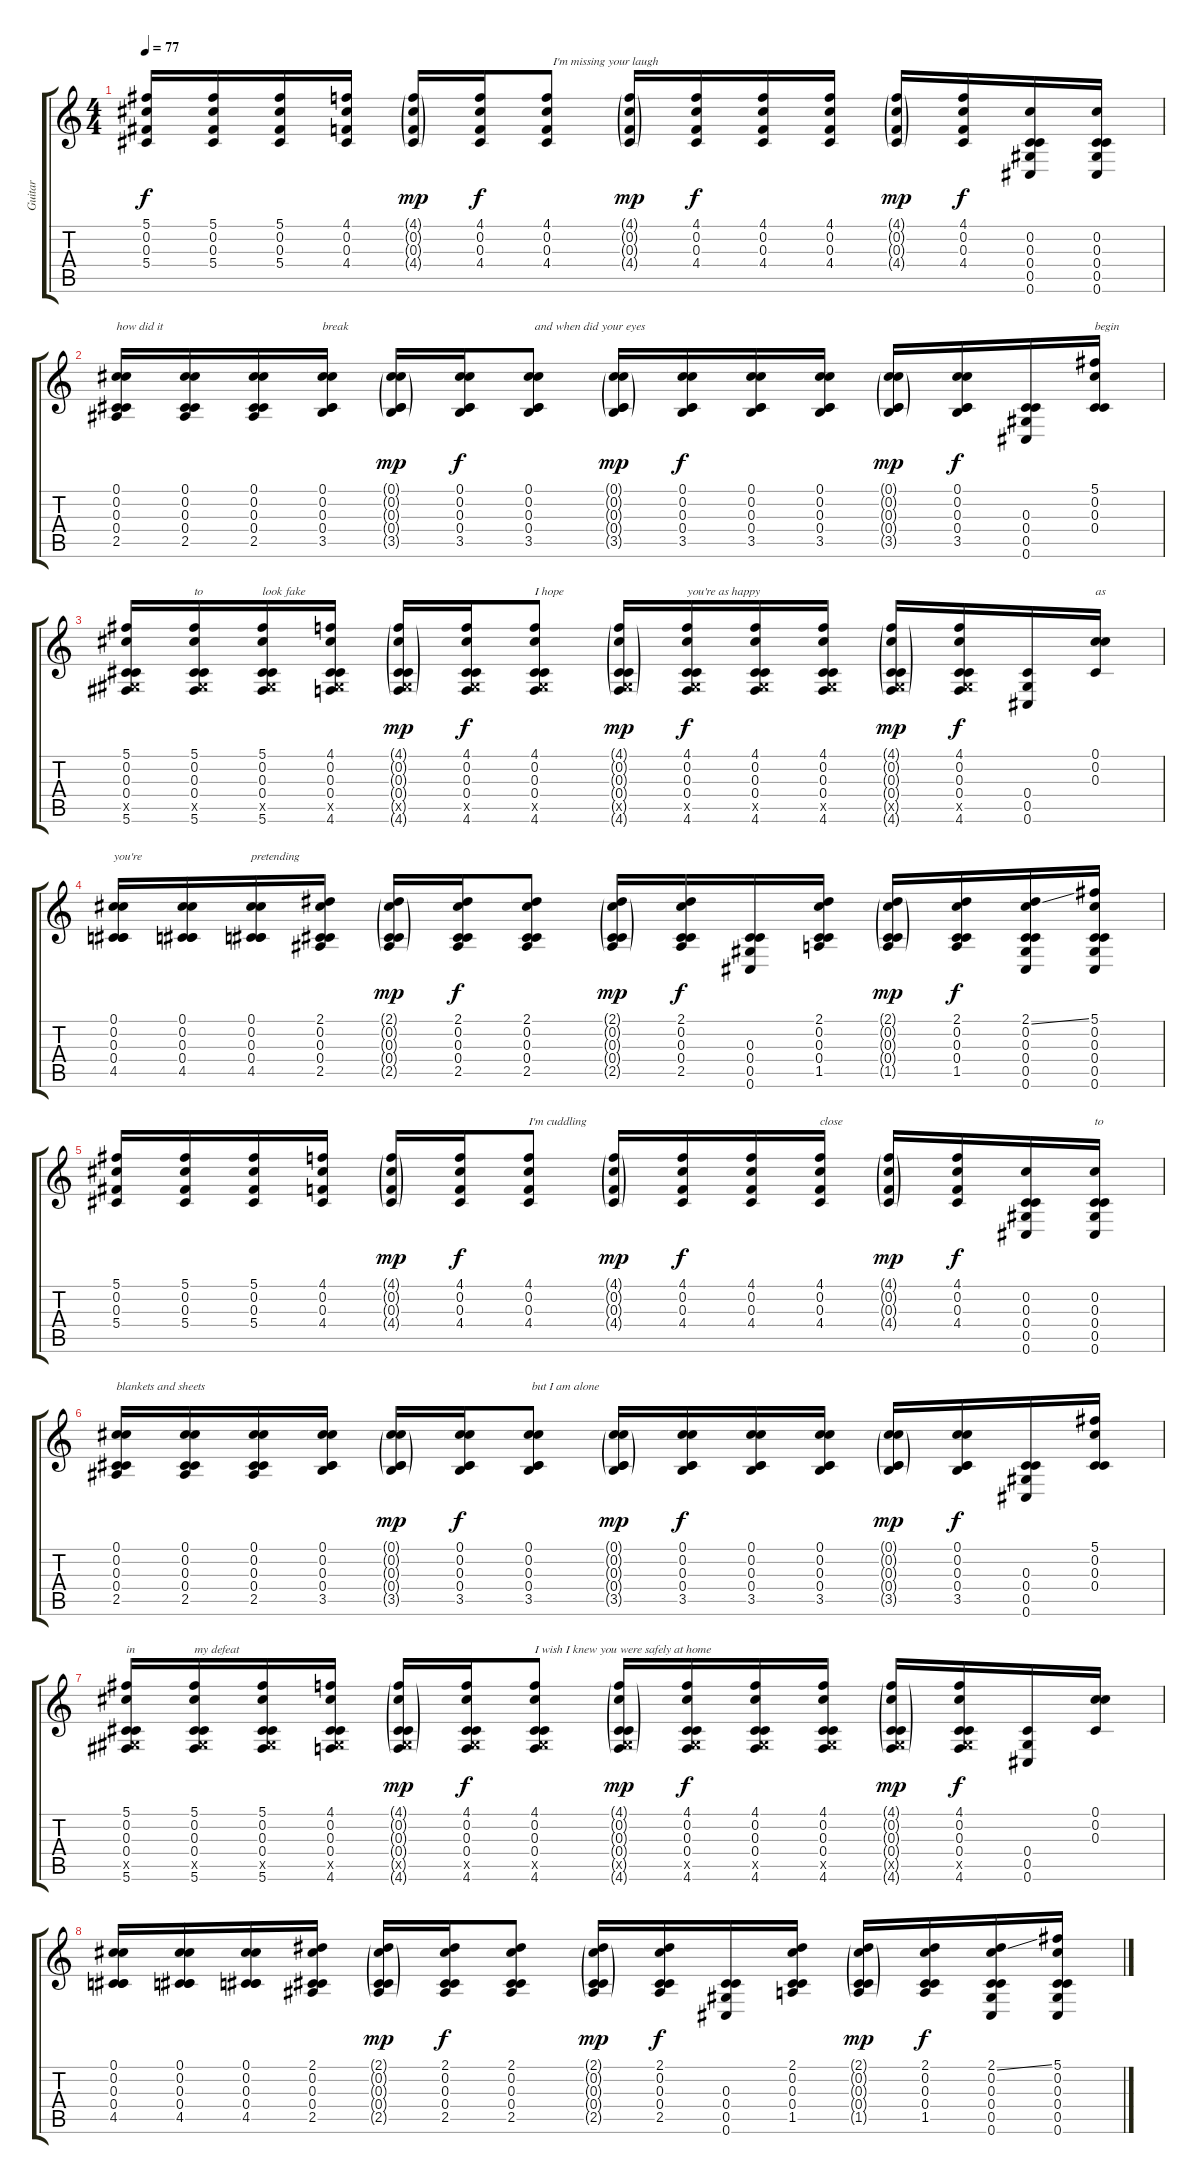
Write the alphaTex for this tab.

\track ("Guitar" "Guitar") {instrument acousticguitarsteel}
\staff {score tabs}
\tuning (Db4 Db4 Db3 Db3 Ab2 Db2) {hide}
\ts (4 4)
\tempo 77
\clef g2
\ks c
(5.1 0.2 0.3 5.4).16{dy f} (5.1 0.2 0.3 5.4).16 (5.1 0.2 0.3 5.4).16 (4.1 0.2 0.3 4.4).16 (4.1{g} 0.2{g} 0.3{g} 4.4{g}).16{dy mp} (4.1 0.2 0.3 4.4).16{dy f} (4.1 0.2 0.3 4.4).8{txt "  I'm missing your laugh"} (4.1{g} 0.2{g} 0.3{g} 4.4{g}).16{dy mp} (4.1 0.2 0.3 4.4).16{dy f} (4.1 0.2 0.3 4.4).16 (4.1 0.2 0.3 4.4).16 (4.1{g} 0.2{g} 0.3{g} 4.4{g}).16{dy mp} (4.1 0.2 0.3 4.4).16{dy f} (0.2 0.3 0.4 0.5 0.6).16 (0.2 0.3 0.4 0.5 0.6).16 |
(0.1 0.2 0.3 0.4 2.5).16{txt "how did it"} (0.1 0.2 0.3 0.4 2.5).16 (0.1 0.2 0.3 0.4 2.5).16 (0.1 0.2 0.3 0.4 3.5).16{txt "break"} (0.1{g} 0.2{g} 0.3{g} 0.4{g} 3.5{g}).16{dy mp} (0.1 0.2 0.3 0.4 3.5).16{dy f} (0.1 0.2 0.3 0.4 3.5).8{txt "  and when did your eyes"} (0.1{g} 0.2{g} 0.3{g} 0.4{g} 3.5{g}).16{dy mp} (0.1 0.2 0.3 0.4 3.5).16{dy f} (0.1 0.2 0.3 0.4 3.5).16 (0.1 0.2 0.3 0.4 3.5).16 (0.1{g} 0.2{g} 0.3{g} 0.4{g} 3.5{g}).16{dy mp} (0.1 0.2 0.3 0.4 3.5).16{dy f} (0.3 0.4 0.5 0.6).16 (5.1 0.2 0.3 0.4).16{txt "begin"} |
(5.1 0.2 0.3 0.4 0.5{x} 5.6).16 (5.1 0.2 0.3 0.4 0.5{x} 5.6).16{txt "to"} (5.1 0.2 0.3 0.4 0.5{x} 5.6).16{txt "look fake"} (4.1 0.2 0.3 0.4 0.5{x} 4.6).16 (4.1{g} 0.2{g} 0.3{g} 0.4{g} 0.5{g x} 4.6{g}).16{dy mp} (4.1 0.2 0.3 0.4 0.5{x} 4.6).16{dy f} (4.1 0.2 0.3 0.4 0.5{x} 4.6).8{txt "I hope"} (4.1{g} 0.2{g} 0.3{g} 0.4{g} 0.5{g x} 4.6{g}).16{dy mp} (4.1 0.2 0.3 0.4 0.5{x} 4.6).16{txt "you're as happy" dy f} (4.1 0.2 0.3 0.4 0.5{x} 4.6).16 (4.1 0.2 0.3 0.4 0.5{x} 4.6).16 (4.1{g} 0.2{g} 0.3{g} 0.4{g} 0.5{g x} 4.6{g}).16{dy mp} (4.1 0.2 0.3 0.4 0.5{x} 4.6).16{dy f} (0.4 0.5 0.6).16 (0.1 0.2 0.3).16{txt "as"} |
(0.1 0.2 0.3 0.4 4.5).16{txt "you're"} (0.1 0.2 0.3 0.4 4.5).16 (0.1 0.2 0.3 0.4 4.5).16{txt "pretending"} (2.1 0.2 0.3 0.4 2.5).16 (2.1{g} 0.2{g} 0.3{g} 0.4{g} 2.5{g}).16{dy mp} (2.1 0.2 0.3 0.4 2.5).16{dy f} (2.1 0.2 0.3 0.4 2.5).8 (2.1{g} 0.2{g} 0.3{g} 0.4{g} 2.5{g}).16{dy mp} (2.1 0.2 0.3 0.4 2.5).16{dy f} (0.3 0.4 0.5 0.6).16 (2.1 0.2 0.3 0.4 1.5).16 (2.1{g} 0.2{g} 0.3{g} 0.4{g} 1.5{g}).16{dy mp} (2.1 0.2 0.3 0.4 1.5).16{dy f} (2.1{ss} 0.2 0.3 0.4 0.5 0.6).16 (5.1 0.2 0.3 0.4 0.5 0.6).16 |
(5.1 0.2 0.3 5.4).16 (5.1 0.2 0.3 5.4).16 (5.1 0.2 0.3 5.4).16 (4.1 0.2 0.3 4.4).16 (4.1{g} 0.2{g} 0.3{g} 4.4{g}).16{dy mp} (4.1 0.2 0.3 4.4).16{dy f} (4.1 0.2 0.3 4.4).8{txt "I'm cuddling"} (4.1{g} 0.2{g} 0.3{g} 4.4{g}).16{dy mp} (4.1 0.2 0.3 4.4).16{dy f} (4.1 0.2 0.3 4.4).16 (4.1 0.2 0.3 4.4).16{txt "close"} (4.1{g} 0.2{g} 0.3{g} 4.4{g}).16{dy mp} (4.1 0.2 0.3 4.4).16{dy f} (0.2 0.3 0.4 0.5 0.6).16 (0.2 0.3 0.4 0.5 0.6).16{txt "to"} |
(0.1 0.2 0.3 0.4 2.5).16{txt "blankets and sheets"} (0.1 0.2 0.3 0.4 2.5).16 (0.1 0.2 0.3 0.4 2.5).16 (0.1 0.2 0.3 0.4 3.5).16 (0.1{g} 0.2{g} 0.3{g} 0.4{g} 3.5{g}).16{dy mp} (0.1 0.2 0.3 0.4 3.5).16{dy f} (0.1 0.2 0.3 0.4 3.5).8{txt " but I am alone"} (0.1{g} 0.2{g} 0.3{g} 0.4{g} 3.5{g}).16{dy mp} (0.1 0.2 0.3 0.4 3.5).16{dy f} (0.1 0.2 0.3 0.4 3.5).16 (0.1 0.2 0.3 0.4 3.5).16 (0.1{g} 0.2{g} 0.3{g} 0.4{g} 3.5{g}).16{dy mp} (0.1 0.2 0.3 0.4 3.5).16{dy f} (0.3 0.4 0.5 0.6).16 (5.1 0.2 0.3 0.4).16 |
(5.1 0.2 0.3 0.4 0.5{x} 5.6).16{txt "in"} (5.1 0.2 0.3 0.4 0.5{x} 5.6).16{txt "my defeat"} (5.1 0.2 0.3 0.4 0.5{x} 5.6).16 (4.1 0.2 0.3 0.4 0.5{x} 4.6).16 (4.1{g} 0.2{g} 0.3{g} 0.4{g} 0.5{g x} 4.6{g}).16{dy mp} (4.1 0.2 0.3 0.4 0.5{x} 4.6).16{dy f} (4.1 0.2 0.3 0.4 0.5{x} 4.6).8{txt "I wish I knew you were safely at home"} (4.1{g} 0.2{g} 0.3{g} 0.4{g} 0.5{g x} 4.6{g}).16{dy mp} (4.1 0.2 0.3 0.4 0.5{x} 4.6).16{dy f} (4.1 0.2 0.3 0.4 0.5{x} 4.6).16 (4.1 0.2 0.3 0.4 0.5{x} 4.6).16 (4.1{g} 0.2{g} 0.3{g} 0.4{g} 0.5{g x} 4.6{g}).16{dy mp} (4.1 0.2 0.3 0.4 0.5{x} 4.6).16{dy f} (0.4 0.5 0.6).16 (0.1 0.2 0.3).16 |
(0.1 0.2 0.3 0.4 4.5).16 (0.1 0.2 0.3 0.4 4.5).16 (0.1 0.2 0.3 0.4 4.5).16 (2.1 0.2 0.3 0.4 2.5).16 (2.1{g} 0.2{g} 0.3{g} 0.4{g} 2.5{g}).16{dy mp} (2.1 0.2 0.3 0.4 2.5).16{dy f} (2.1 0.2 0.3 0.4 2.5).8 (2.1{g} 0.2{g} 0.3{g} 0.4{g} 2.5{g}).16{dy mp} (2.1 0.2 0.3 0.4 2.5).16{dy f} (0.3 0.4 0.5 0.6).16 (2.1 0.2 0.3 0.4 1.5).16 (2.1{g} 0.2{g} 0.3{g} 0.4{g} 1.5{g}).16{dy mp} (2.1 0.2 0.3 0.4 1.5).16{dy f} (2.1{ss} 0.2 0.3 0.4 0.5 0.6).16 (5.1 0.2 0.3 0.4 0.5 0.6).16
